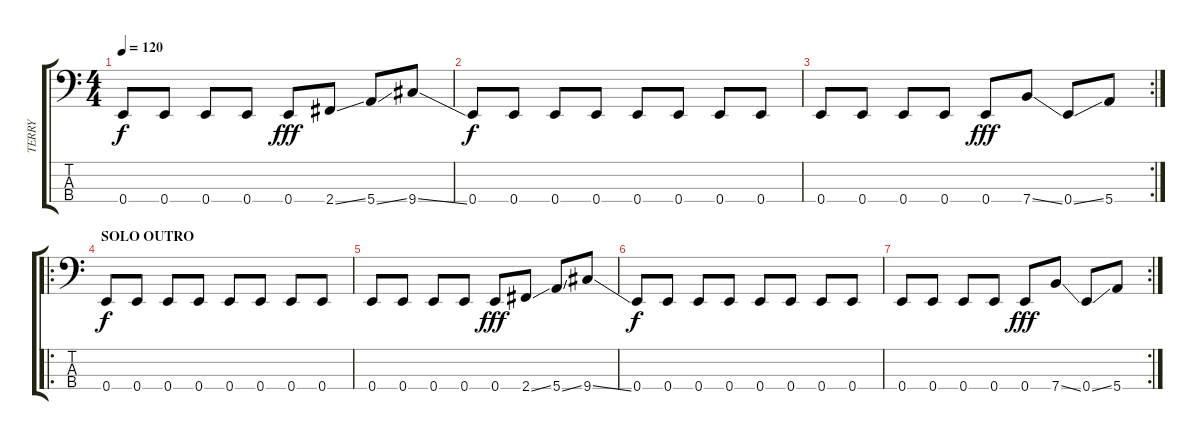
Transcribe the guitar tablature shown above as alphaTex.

\track ("TERRY" "TERRY") {instrument electricbasspick}
\staff {score tabs}
\tuning (G2 D2 A1 E1) {hide}
\ts (4 4)
\tempo 120
\clef f4
\ks c
0.4.8{dy f} 0.4.8 0.4.8 0.4.8 0.4.8{dy fff} 2.4{ss}.8 5.4{ss}.8 9.4{ss}.8 |
0.4.8{dy f} 0.4.8 0.4.8 0.4.8 0.4.8 0.4.8 0.4.8 0.4.8 |
\rc 2
0.4.8 0.4.8 0.4.8 0.4.8 0.4.8{dy fff} 7.4{ss}.8 0.4{ss}.8 5.4.8 |
\ro
\section ("" "SOLO OUTRO")
0.4.8{dy f} 0.4.8 0.4.8 0.4.8 0.4.8 0.4.8 0.4.8 0.4.8 |
0.4.8 0.4.8 0.4.8 0.4.8 0.4.8{dy fff} 2.4{ss}.8 5.4{ss}.8 9.4{ss}.8 |
0.4.8{dy f} 0.4.8 0.4.8 0.4.8 0.4.8 0.4.8 0.4.8 0.4.8 |
\rc 2
0.4.8 0.4.8 0.4.8 0.4.8 0.4.8{dy fff} 7.4{ss}.8 0.4{ss}.8 5.4.8
